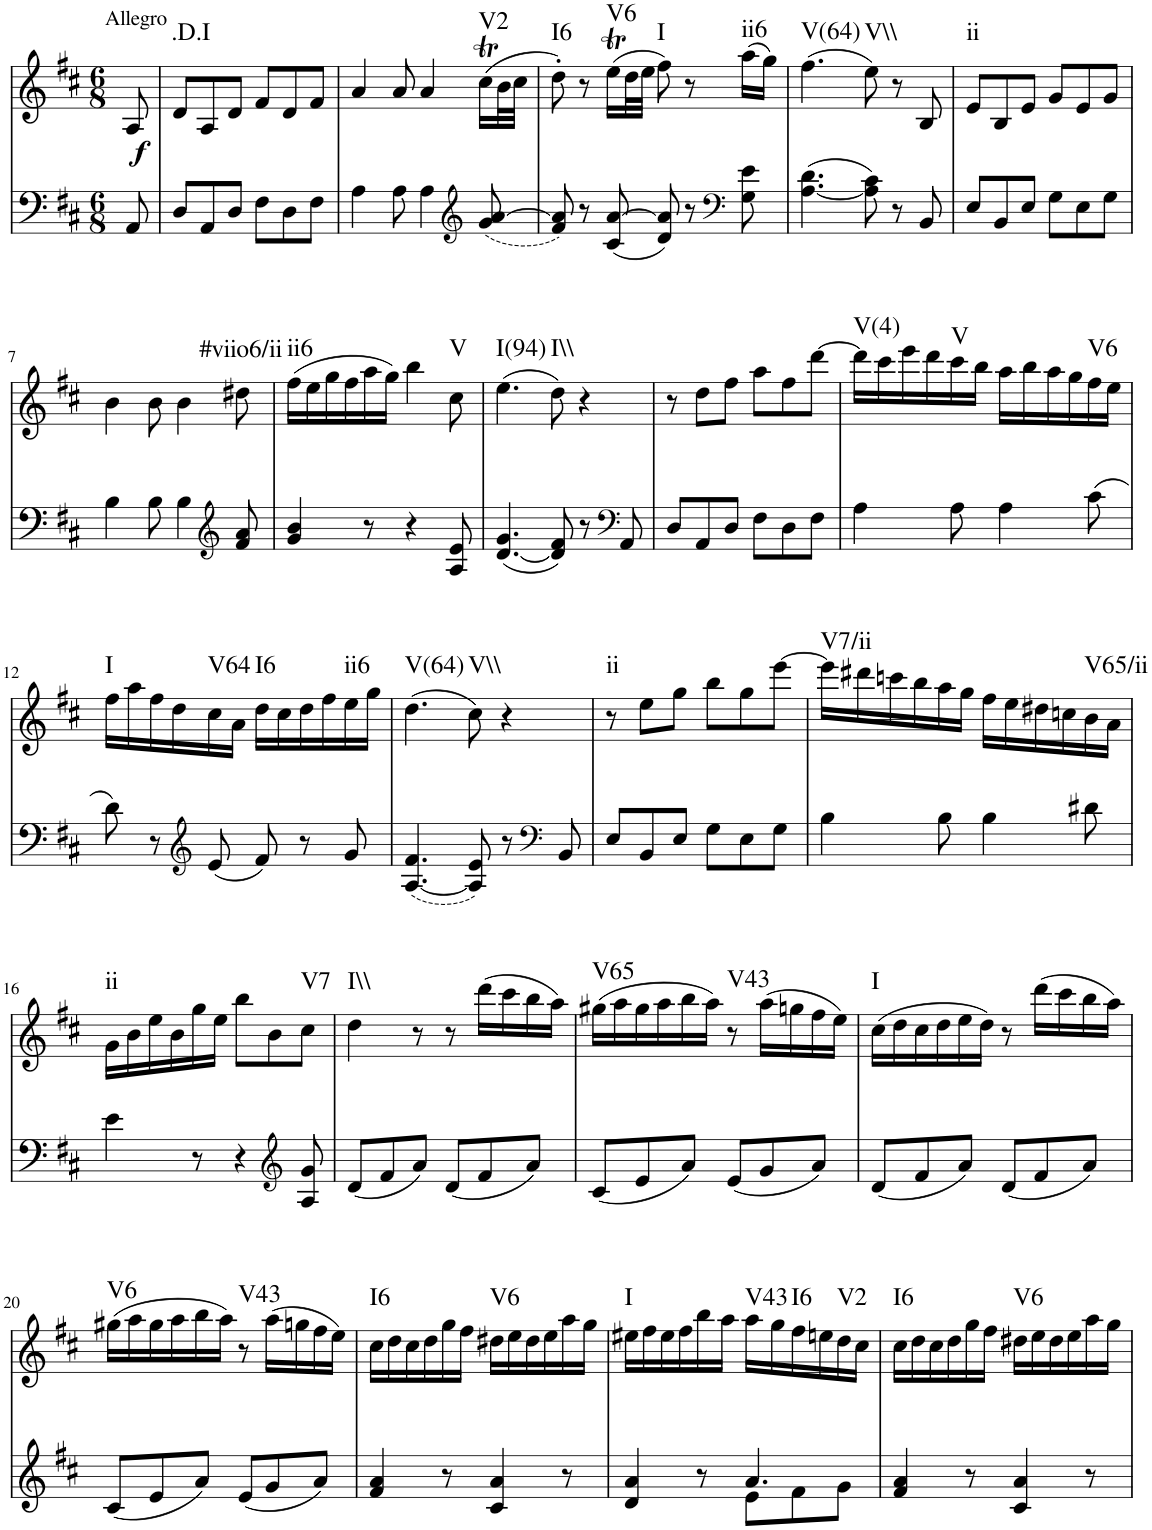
**kern	**kern	**dynam	**harte
*part2	*part1	*part1	*part1
*staff2	*staff1	*staff1	*
*I"Piano, unbenannt	*I"Piano, unbenannt	*	*
*I'Pno	*I'Pno	*	*
*clefF4	*clefG2	*	*
*k[f#c#]	*k[f#c#]	*	*
*M6/8	*M6/8	*	*
=1	=1	=1	=1
!	!LO:TX:a:t=Allegro	!	!
!	!	!LO:DY:b	!
8AA/	8A/	f	.
=2	=2	=2	=2
!	!	!	!LO:H:kt=.D.I
8D/L	8d/L	.	N
8AA/	8A/	.	.
8D/J	8d/J	.	.
8F#\L	8f#/L	.	.
8D\	8d/	.	.
8F#\J	8f#/J	.	.
=3	=3	=3	=3
4A\	4a/	.	.
8A\	8a/	.	.
4A\	4a/	.	.
*clefG2	*	*	*
!	!	!	!LO:H:kt=V2
(8g/ [8a/	(16cc#t\LL	.	N
.	32b\L	.	.
.	32cc#\JJJ	.	.
=4	=4	=4	=4
!	!	!	!LO:H:kt=I6
8f#/ 8a/])	8dd'\)	.	N
8r	8r	.	.
!	!	!	!LO:H:kt=V6
(8c#/ [8a/	(16eeT\LL	.	N
.	32dd\L	.	.
.	32ee\JJJ	.	.
!	!	!	!LO:H:kt=I
8d/ 8a/])	8ff#\)	.	N
8r	8r	.	.
*clefF4	*	*	*
!	!	!	!LO:H:kt=ii6
8G\ 8e\	(16aa\LL	.	N
.	16gg\JJ)	.	.
=5	=5	=5	=5
!	!	!	!LO:H:kt=V(64)
([4.A\ 4.d\	(4.ff#\	.	N
!	!	!	!LO:H:kt=V\\
8A\] 8c#\)	8ee\)	.	N
8r	8r	.	.
8BB/	8B/	.	.
=6	=6	=6	=6
!	!	!	!LO:H:kt=ii
8E/L	8e/L	.	N
8BB/	8B/	.	.
8E/J	8e/J	.	.
8G\L	8g/L	.	.
8E\	8e/	.	.
8G\J	8g/J	.	.
!!LO:LB:g=z
=7	=7	=7	=7
4B\	4b\	.	.
8B\	8b\	.	.
4B\	4b\	.	.
*clefG2	*	*	*
!	!	!	!LO:H:kt=#viio6/ii
8f#/ 8a/	8dd#X\	.	N
=8	=8	=8	=8
!	!	!	!LO:H:kt=ii6
4g/ 4b/	(16ff#\LL	.	N
.	16ee\	.	.
.	16gg\	.	.
.	16ff#\	.	.
8r	16aa\	.	.
.	16gg\JJ)	.	.
4r	4bb\	.	.
!	!	!	!LO:H:kt=V
8A/ 8e/	8cc#\	.	N
=9	=9	=9	=9
!	!	!	!LO:H:kt=I(94)
([4.d/ 4.g/	(4.ee\	.	N
!	!	!	!LO:H:kt=I\\
8d/] 8f#/)	8dd\)	.	N
8r	4r	.	.
*clefF4	*	*	*
8AA/	.	.	.
=10	=10	=10	=10
8D/L	8r	.	.
8AA/	8dd\L	.	.
8D/J	8ff#\J	.	.
8F#\L	8aa\L	.	.
8D\	8ff#\	.	.
8F#\J	[8ddd\J	.	.
=11	=11	=11	=11
!	!	!	!LO:H:kt=V(4)
4A\	16ddd\LL]	.	N
.	16ccc#\	.	.
.	16eee\	.	.
.	16ddd\	.	.
!	!	!	!LO:H:kt=V
8A\	16ccc#\	.	N
.	16bb\JJ	.	.
4A\	16aa\LL	.	.
.	16bb\	.	.
.	16aa\	.	.
.	16gg\	.	.
!	!	!	!LO:H:kt=V6
(8c#\	16ff#\	.	N
.	16ee\JJ	.	.
!!LO:LB:g=z
=12	=12	=12	=12
!	!	!	!LO:H:kt=I
8d\)	16ff#\LL	.	N
.	16aa\	.	.
8r	16ff#\	.	.
.	16dd\	.	.
*clefG2	*	*	*
!	!	!	!LO:H:kt=V64
(8e/	16cc#\	.	N
.	16a\JJ	.	.
!	!	!	!LO:H:kt=I6
8f#/)	16dd\LL	.	N
.	16cc#\	.	.
8r	16dd\	.	.
.	16ff#\	.	.
!	!	!	!LO:H:kt=ii6
8g/	16ee\	.	N
.	16gg\JJ	.	.
=13	=13	=13	=13
!	!	!	!LO:H:kt=V(64)
([4.A/ 4.f#/	(4.dd\	.	N
!	!	!	!LO:H:kt=V\\
8A/] 8e/)	8cc#\)	.	N
8r	4r	.	.
*clefF4	*	*	*
8BB/	.	.	.
=14	=14	=14	=14
!	!	!	!LO:H:kt=ii
8E/L	8r	.	N
8BB/	8ee\L	.	.
8E/J	8gg\J	.	.
8G\L	8bb\L	.	.
8E\	8gg\	.	.
8G\J	[8eee\J	.	.
=15	=15	=15	=15
!	!	!	!LO:H:kt=V7/ii
4B\	16eee\LL]	.	N
.	16ddd#X\	.	.
.	16cccn\	.	.
.	16bb\	.	.
8B\	16aa\	.	.
.	16gg\JJ	.	.
4B\	16ff#\LL	.	.
.	16ee\	.	.
.	16dd#X\	.	.
.	16ccn\	.	.
!	!	!	!LO:H:kt=V65/ii
8d#X\	16b\	.	N
.	16a\JJ	.	.
!!LO:LB:g=z
=16	=16	=16	=16
!	!	!	!LO:H:kt=ii
4e\	16g\LL	.	N
.	16b\	.	.
.	16ee\	.	.
.	16b\	.	.
8r	16gg\	.	.
.	16ee\JJ	.	.
4r	8bb\L	.	.
.	8b\	.	.
*clefG2	*	*	*
!	!	!	!LO:H:kt=V7
8A/ 8g/	8cc#\J	.	N
=17	=17	=17	=17
!	!	!	!LO:H:kt=I\\
(8d/L	4dd\	.	N
8f#/	.	.	.
8a/J)	8r	.	.
(8d/L	8r	.	.
8f#/	(16ddd\LL	.	.
.	16ccc#\	.	.
8a/J)	16bb\	.	.
.	16aa\JJ)	.	.
=18	=18	=18	=18
!	!	!	!LO:H:kt=V65
(8c#/L	(16gg#X\LL	.	N
.	16aa\	.	.
8e/	16gg#\	.	.
.	16aa\	.	.
8a/J)	16bb\	.	.
.	16aa\JJ)	.	.
!	!	!	!LO:H:kt=V43
(8e/L	8r	.	N
8g/	(16aa\LL	.	.
.	16ggn\	.	.
8a/J)	16ff#\	.	.
.	16ee\JJ)	.	.
=19	=19	=19	=19
!	!	!	!LO:H:kt=I
(8d/L	(16cc#\LL	.	N
.	16dd\	.	.
8f#/	16cc#\	.	.
.	16dd\	.	.
8a/J)	16ee\	.	.
.	16dd\JJ)	.	.
(8d/L	8r	.	.
8f#/	(16ddd\LL	.	.
.	16ccc#\	.	.
8a/J)	16bb\	.	.
.	16aa\JJ)	.	.
!!LO:LB:g=z
=20	=20	=20	=20
!	!	!	!LO:H:kt=V6
(8c#/L	(16gg#X\LL	.	N
.	16aa\	.	.
8e/	16gg#\	.	.
.	16aa\	.	.
8a/J)	16bb\	.	.
.	16aa\JJ)	.	.
!	!	!	!LO:H:kt=V43
(8e/L	8r	.	N
8g/	(16aa\LL	.	.
.	16ggn\	.	.
8a/J)	16ff#\	.	.
.	16ee\JJ)	.	.
=21	=21	=21	=21
!	!	!	!LO:H:kt=I6
4f#/ 4a/	16cc#\LL	.	N
.	16dd\	.	.
.	16cc#\	.	.
.	16dd\	.	.
8r	16gg\	.	.
.	16ff#\JJ	.	.
!	!	!	!LO:H:kt=V6
4c#/ 4a/	16dd#X\LL	.	N
.	16ee\	.	.
.	16dd#\	.	.
.	16ee\	.	.
8r	16aa\	.	.
.	16gg\JJ	.	.
=22	=22	=22	=22
*^	*	*	*
!	!	!	!	!LO:H:kt=I
4d/ 4a/	4.ryy	16ee#X\LL	.	N
.	.	16ff#\	.	.
.	.	16ee#\	.	.
.	.	16ff#\	.	.
8r	.	16bb\	.	.
.	.	16aa\JJ	.	.
!	!	!	!	!LO:H:kt=V43
4.a/	8e\L	16aa\LL	.	N
.	.	16gg\	.	.
!	!	!	!	!LO:H:kt=I6
.	8f#\	16ff#\	.	N
.	.	16een\	.	.
!	!	!	!	!LO:H:kt=V2
.	8g\J	16dd\	.	N
.	.	16cc#\JJ	.	.
*v	*v	*	*	*
=23	=23	=23	=23
!	!	!	!LO:H:kt=I6
4f#/ 4a/	16cc#\LL	.	N
.	16dd\	.	.
.	16cc#\	.	.
.	16dd\	.	.
8r	16gg\	.	.
.	16ff#\JJ	.	.
!	!	!	!LO:H:kt=V6
4c#/ 4a/	16dd#X\LL	.	N
.	16ee\	.	.
.	16dd#\	.	.
.	16ee\	.	.
8r	16aa\	.	.
.	16gg\JJ	.	.
=	=	=	=
*-	*-	*-	*-
